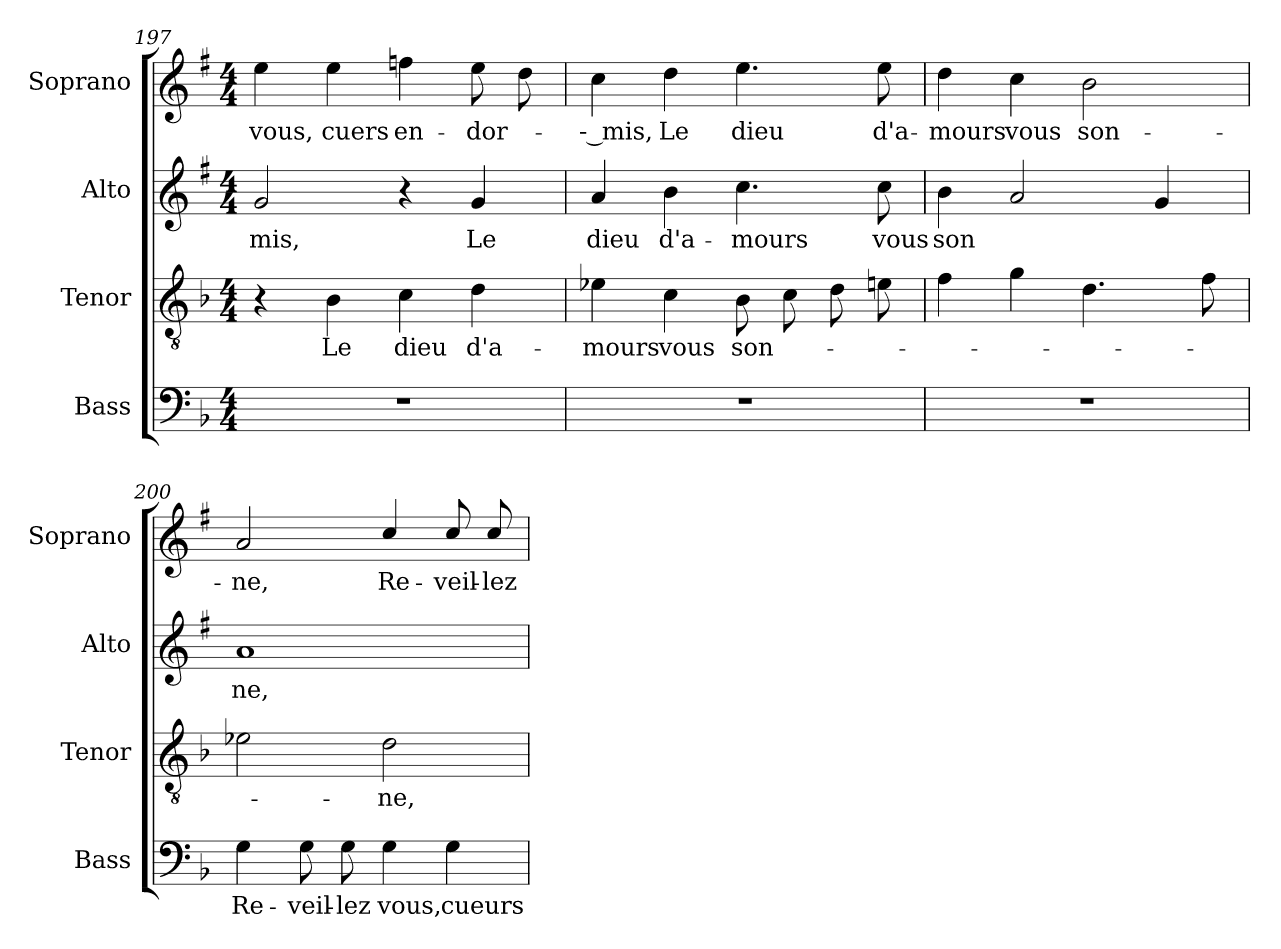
**kern	**text	**kern	**text	**text	**kern	**text	**kern	**text
*part4	*part4	*part3	*part3	*part3	*part2	*part2	*part1	*part1
*staff4	*staff4	*staff3	*staff3	*staff3	*staff2	*staff2	*staff1	*staff1
*I"Bass	*	*I"Tenor	*	*	*I"Alto	*	*I"Soprano	*
*I'Bass	*	*I'Tenor	*	*	*I'Alto	*	*I'Soprano	*
*clefF4	*	*clefGv2	*	*	*clefG2	*	*clefG2	*
*	*	*	*	*	*ITrd1c2	*	*ITrd1c2	*
*k[b-]	*	*k[b-]	*	*	*k[b-]	*	*k[b-]	*
*d:	*	*d:	*	*	*d:	*	*d:	*
*M4/4	*	*M4/4	*	*	*M4/4	*	*M4/4	*
=197	=197	=197	=197	=197	=197	=197	=197	=197
!	!	!	!	!	!	!LO:LY:b:color=#000000	!	!
!	!	!	!	!	!	!	!	!LO:LY:b:color=#000000
1r	.	4r	.	.	2fi/	-mis,	4ddi\	vous,
!	!	!	!LO:LY:b:color=#000000	!	!	!	!	!
!	!	!	!	!	!	!	!	!LO:LY:b:color=#000000
.	.	4B-i\	Le	.	.	.	4ddi\	cuers
!	!	!	!LO:LY:b:color=#000000	!	!	!	!	!
!	!	!	!	!	!	!	!	!LO:LY:b:color=#000000
.	.	4ci\	dieu	.	4r	.	4ee-Xi\	en-
!	!	!	!LO:LY:b:color=#000000	!	!	!	!	!
!	!	!	!	!	!	!LO:LY:b:color=#000000	!	!
!	!	!	!	!	!	!	!	!LO:LY:b:color=#000000
.	.	4di\	d'a-	.	4fi/	Le	8ddi\	-dor-
.	.	.	.	.	.	.	8cci\	.
=198	=198	=198	=198	=198	=198	=198	=198	=198
!	!	!	!LO:LY:b:color=#000000	!	!	!	!	!
!	!	!	!	!	!	!LO:LY:b:color=#000000	!	!
!	!	!	!	!	!	!	!	!LO:LY:b:color=#000000
1r	.	4e-Xi\	-mours	.	4gi/	dieu	4b-i\	-- mis,
!	!	!	!LO:LY:b:color=#000000	!	!	!	!	!
!	!	!	!	!	!	!LO:LY:b:color=#000000	!	!
!	!	!	!	!	!	!	!	!LO:LY:b:color=#000000
.	.	4ci\	vous	.	4ai\	d'a-	4cci\	Le
!	!	!	!LO:LY:b:color=#000000	!LO:LY:b:color=#000000	!	!	!	!
!	!	!	!	!	!	!LO:LY:b:color=#000000	!	!
!	!	!	!	!	!	!	!	!LO:LY:b:color=#000000
.	.	8B-i\	son-	--	4.b-i\	-mours	4.ddi\	dieu
.	.	8ci\	.	.	.	.	.	.
.	.	8di\	.	.	.	.	.	.
!	!	!	!	!	!	!LO:LY:b:color=#000000	!	!
!	!	!	!	!	!	!	!	!LO:LY:b:color=#000000
.	.	8eni\	.	.	8b-i\	vous	8ddi\	d'a-
!!LO:PB:g=z
=199	=199	=199	=199	=199	=199	=199	=199	=199
!	!	!	!	!	!	!LO:LY:b:color=#000000	!	!
!	!	!	!	!	!	!	!	!LO:LY:b:color=#000000
1r	.	4fi\	.	.	4ai\	son-	4cci\	-mours
!	!	!	!	!	!	!LO:LY:b:color=#000000	!	!
!	!	!	!	!	!	!	!	!LO:LY:b:color=#000000
.	.	4gi\	.	.	2gi/	--	4b-i\	vous
!	!	!	!	!	!	!	!	!LO:LY:b:color=#000000
.	.	4.di\	.	.	.	.	2ai\	son-
.	.	.	.	.	4fi/	.	.	.
.	.	8fi\	.	.	.	.	.	.
=200	=200	=200	=200	=200	=200	=200	=200	=200
!	!LO:LY:b:color=#000000	!	!	!	!	!	!	!
!	!	!	!	!	!	!LO:LY:b:color=#000000	!	!
!	!	!	!	!	!	!	!	!LO:LY:b:color=#000000
4Gi\	Re-	2e-Xi\	.	.	1gi	ne,	2gi/	-ne,
!	!LO:LY:b:color=#000000	!	!	!	!	!	!	!
8Gi\	-veil-	.	.	.	.	.	.	.
!	!LO:LY:b:color=#000000	!	!	!	!	!	!	!
8Gi\	-lez	.	.	.	.	.	.	.
!	!LO:LY:b:color=#000000	!	!	!	!	!	!	!
!	!	!	!LO:LY:b:color=#000000	!	!	!	!	!
!	!	!	!	!	!	!	!	!LO:LY:b:color=#000000
4Gi\	vous,	2di\	ne,	.	.	.	4b-i/	Re-
!	!LO:LY:b:color=#000000	!	!	!	!	!	!	!
!	!	!	!	!	!	!	!	!LO:LY:b:color=#000000
4Gi\	cueurs	.	.	.	.	.	8b-i/	-veil-
!	!	!	!	!	!	!	!	!LO:LY:b:color=#000000
.	.	.	.	.	.	.	8b-i/	-lez
=	=	=	=	=	=	=	=	=
*-	*-	*-	*-	*-	*-	*-	*-	*-
